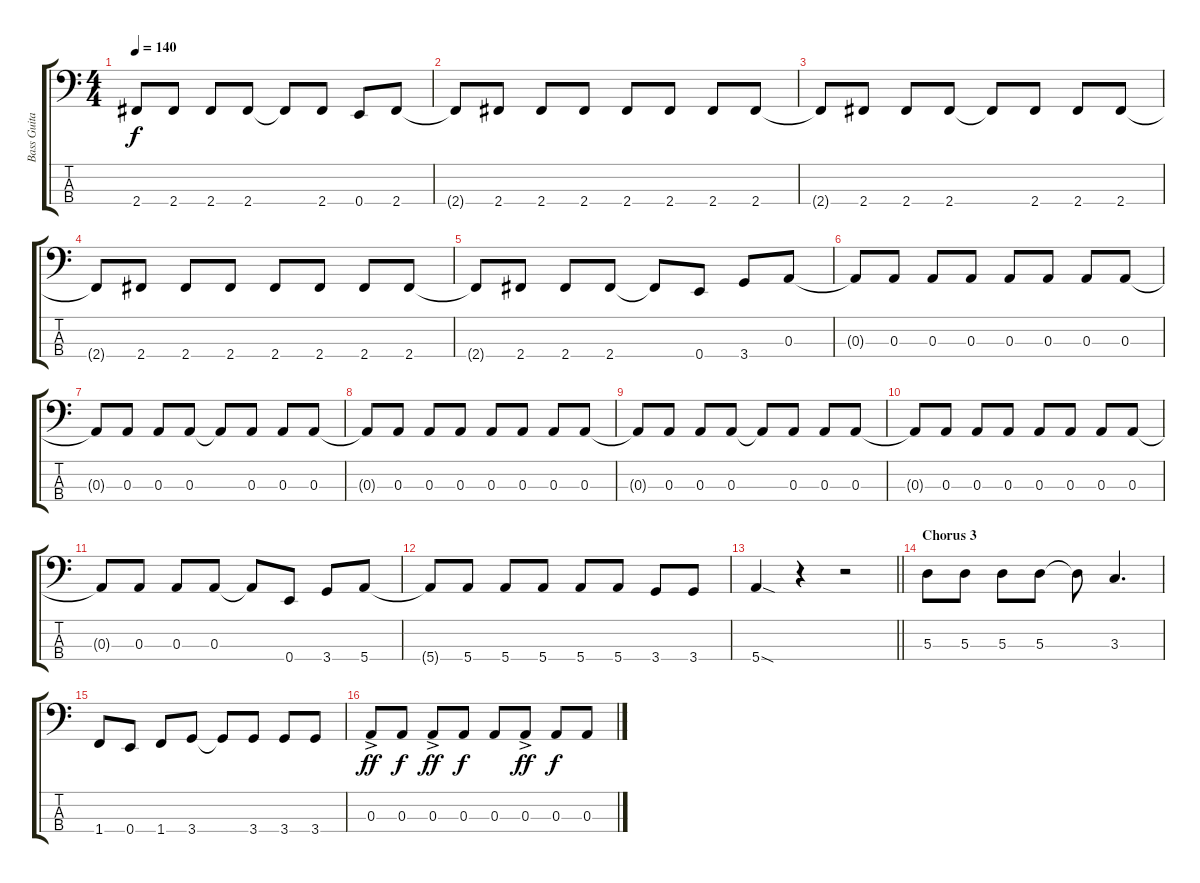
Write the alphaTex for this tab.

\track ("Bass Guitar" "Bass Guita") {instrument electricbassfinger}
\staff {score tabs}
\tuning (G2 D2 A1 E1) {hide}
\ts (4 4)
\tempo 140
\clef f4
\ks c
2.4{t}.8{dy f} 2.4.8 2.4.8 2.4.8 2.4{t}.8 2.4.8 0.4.8 2.4.8 |
2.4{t}.8 2.4.8 2.4.8 2.4.8 2.4.8 2.4.8 2.4.8 2.4.8 |
2.4{t}.8 2.4.8 2.4.8 2.4.8 2.4{t}.8 2.4.8 2.4.8 2.4.8 |
2.4{t}.8 2.4.8 2.4.8 2.4.8 2.4.8 2.4.8 2.4.8 2.4.8 |
2.4{t}.8 2.4.8 2.4.8 2.4.8 2.4{t}.8 0.4.8 3.4.8 0.3.8 |
0.3{t}.8 0.3.8 0.3.8 0.3.8 0.3.8 0.3.8 0.3.8 0.3.8 |
0.3{t}.8 0.3.8 0.3.8 0.3.8 0.3{t}.8 0.3.8 0.3.8 0.3.8 |
0.3{t}.8 0.3.8 0.3.8 0.3.8 0.3.8 0.3.8 0.3.8 0.3.8 |
0.3{t}.8 0.3.8 0.3.8 0.3.8 0.3{t}.8 0.3.8 0.3.8 0.3.8 |
0.3{t}.8 0.3.8 0.3.8 0.3.8 0.3.8 0.3.8 0.3.8 0.3.8 |
0.3{t}.8 0.3.8 0.3.8 0.3.8 0.3{t}.8 0.4.8 3.4.8 5.4.8 |
5.4{t}.8 5.4.8 5.4.8 5.4.8 5.4.8 5.4.8 3.4.8 3.4.8 |
\barLineRight lightlight
5.4{sod}.4 r.4 r.2 |
\section ("" "Chorus 3")
5.3.8 5.3.8 5.3.8 5.3.8 5.3{t}.8 3.3.4{d} |
1.4.8 0.4.8 1.4.8 3.4.8 3.4{t}.8 3.4.8 3.4.8 3.4.8 |
0.3{ac}.8{dy ff} 0.3.8{dy f} 0.3{ac}.8{dy ff} 0.3.8{dy f} 0.3.8 0.3{ac}.8{dy ff} 0.3.8{dy f} 0.3.8
